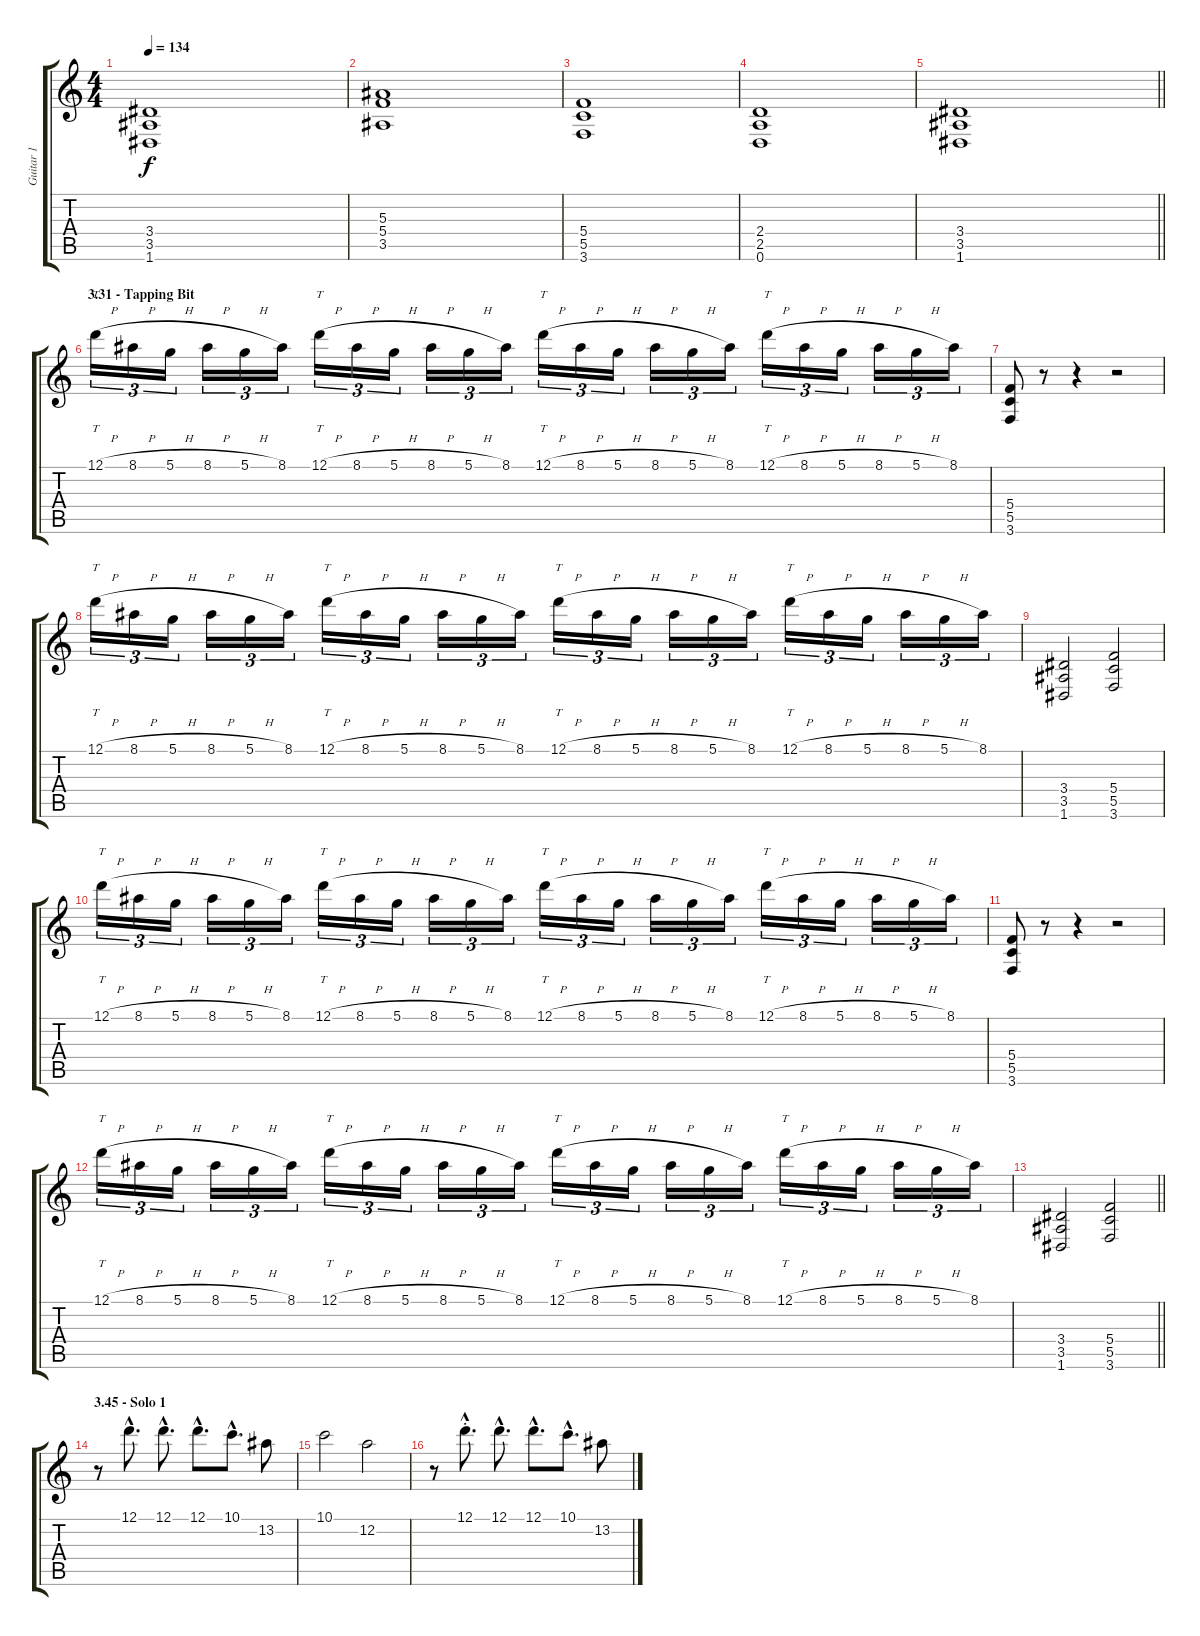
\track ("Guitar 1" "Guitar 1") {instrument distortionguitar}
\staff {score tabs}
\tuning (D4 A3 F3 C3 G2 D2) {hide}
\ts (4 4)
\tempo 134
\clef g2
\ks aminor
(3.4 3.5 1.6).1{dy f} |
(5.3 5.4 3.5).1 |
(5.4 5.5 3.6).1 |
(2.4 2.5 0.6).1 |
\barLineRight lightlight
(3.4 3.5 1.6).1 |
\section ("" "3.31 - Tapping Bit")
12.1{h}.16{tt tu (3 2)} 8.1{h}.16{tu (3 2)} 5.1{h}.16{tu (3 2)} 8.1{h}.16{tu (3 2)} 5.1{h}.16{tu (3 2)} 8.1.16{tu (3 2)} 12.1{h}.16{tt tu (3 2)} 8.1{h}.16{tu (3 2)} 5.1{h}.16{tu (3 2)} 8.1{h}.16{tu (3 2)} 5.1{h}.16{tu (3 2)} 8.1.16{tu (3 2)} 12.1{h}.16{tt tu (3 2)} 8.1{h}.16{tu (3 2)} 5.1{h}.16{tu (3 2)} 8.1{h}.16{tu (3 2)} 5.1{h}.16{tu (3 2)} 8.1.16{tu (3 2)} 12.1{h}.16{tt tu (3 2)} 8.1{h}.16{tu (3 2)} 5.1{h}.16{tu (3 2)} 8.1{h}.16{tu (3 2)} 5.1{h}.16{tu (3 2)} 8.1.16{tu (3 2)} |
(5.4 5.5 3.6).8 r.8 r.4 r.2 |
12.1{h}.16{tt tu (3 2)} 8.1{h}.16{tu (3 2)} 5.1{h}.16{tu (3 2)} 8.1{h}.16{tu (3 2)} 5.1{h}.16{tu (3 2)} 8.1.16{tu (3 2)} 12.1{h}.16{tt tu (3 2)} 8.1{h}.16{tu (3 2)} 5.1{h}.16{tu (3 2)} 8.1{h}.16{tu (3 2)} 5.1{h}.16{tu (3 2)} 8.1.16{tu (3 2)} 12.1{h}.16{tt tu (3 2)} 8.1{h}.16{tu (3 2)} 5.1{h}.16{tu (3 2)} 8.1{h}.16{tu (3 2)} 5.1{h}.16{tu (3 2)} 8.1.16{tu (3 2)} 12.1{h}.16{tt tu (3 2)} 8.1{h}.16{tu (3 2)} 5.1{h}.16{tu (3 2)} 8.1{h}.16{tu (3 2)} 5.1{h}.16{tu (3 2)} 8.1.16{tu (3 2)} |
(3.4 3.5 1.6).2 (5.4 5.5 3.6).2 |
12.1{h}.16{tt tu (3 2)} 8.1{h}.16{tu (3 2)} 5.1{h}.16{tu (3 2)} 8.1{h}.16{tu (3 2)} 5.1{h}.16{tu (3 2)} 8.1.16{tu (3 2)} 12.1{h}.16{tt tu (3 2)} 8.1{h}.16{tu (3 2)} 5.1{h}.16{tu (3 2)} 8.1{h}.16{tu (3 2)} 5.1{h}.16{tu (3 2)} 8.1.16{tu (3 2)} 12.1{h}.16{tt tu (3 2)} 8.1{h}.16{tu (3 2)} 5.1{h}.16{tu (3 2)} 8.1{h}.16{tu (3 2)} 5.1{h}.16{tu (3 2)} 8.1.16{tu (3 2)} 12.1{h}.16{tt tu (3 2)} 8.1{h}.16{tu (3 2)} 5.1{h}.16{tu (3 2)} 8.1{h}.16{tu (3 2)} 5.1{h}.16{tu (3 2)} 8.1.16{tu (3 2)} |
(5.4 5.5 3.6).8 r.8 r.4 r.2 |
12.1{h}.16{tt tu (3 2)} 8.1{h}.16{tu (3 2)} 5.1{h}.16{tu (3 2)} 8.1{h}.16{tu (3 2)} 5.1{h}.16{tu (3 2)} 8.1.16{tu (3 2)} 12.1{h}.16{tt tu (3 2)} 8.1{h}.16{tu (3 2)} 5.1{h}.16{tu (3 2)} 8.1{h}.16{tu (3 2)} 5.1{h}.16{tu (3 2)} 8.1.16{tu (3 2)} 12.1{h}.16{tt tu (3 2)} 8.1{h}.16{tu (3 2)} 5.1{h}.16{tu (3 2)} 8.1{h}.16{tu (3 2)} 5.1{h}.16{tu (3 2)} 8.1.16{tu (3 2)} 12.1{h}.16{tt tu (3 2)} 8.1{h}.16{tu (3 2)} 5.1{h}.16{tu (3 2)} 8.1{h}.16{tu (3 2)} 5.1{h}.16{tu (3 2)} 8.1.16{tu (3 2)} |
\barLineRight lightlight
(3.4 3.5 1.6).2 (5.4 5.5 3.6).2 |
\section ("" "3.45 - Solo 1")
r.8 12.1{hac}.8{d} 12.1{hac}.8{d} 12.1{hac}.8{d} 10.1{hac}.8{d} 13.2.8 |
10.1.2 12.2.2 |
r.8 12.1{hac st}.8{d} 12.1{hac}.8{d} 12.1{hac}.8{d} 10.1{hac}.8{d} 13.2.8
